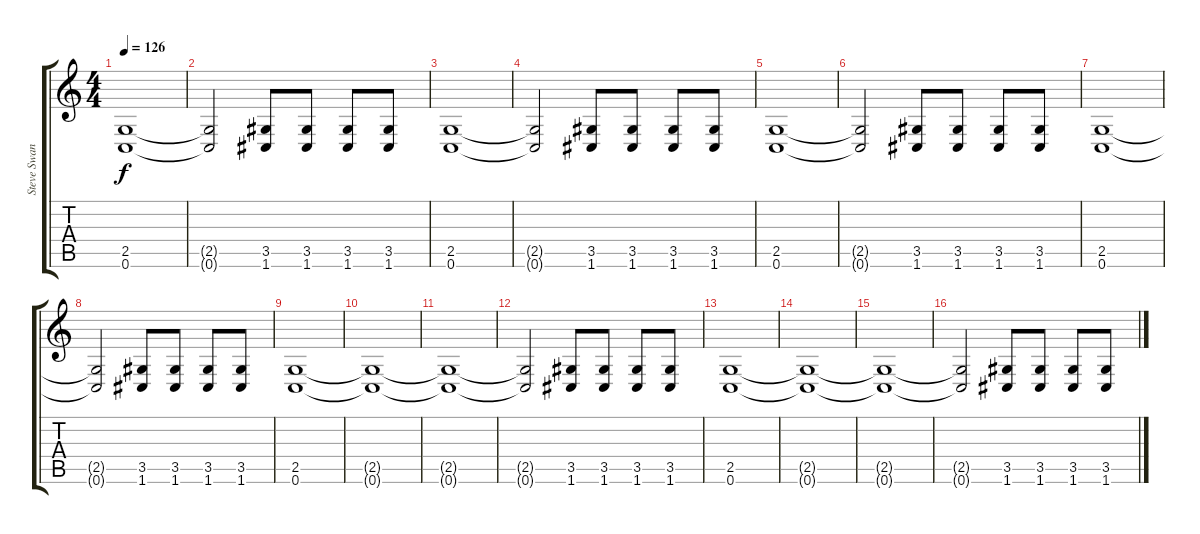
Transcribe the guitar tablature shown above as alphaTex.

\track ("Steve Swanson (Guitar)" "Steve Swan") {instrument distortionguitar}
\staff {score tabs}
\tuning (C4 G3 Eb3 Bb2 F2 C2) {hide}
\ts (4 4)
\tempo 126
\clef g2
\ks c
(2.5 0.6).1{dy f} |
(2.5{t} 0.6{t}).2 (3.5 1.6).8 (3.5 1.6).8 (3.5 1.6).8 (3.5 1.6).8 |
(2.5 0.6).1 |
(2.5{t} 0.6{t}).2 (3.5 1.6).8 (3.5 1.6).8 (3.5 1.6).8 (3.5 1.6).8 |
(2.5 0.6).1 |
(2.5{t} 0.6{t}).2 (3.5 1.6).8 (3.5 1.6).8 (3.5 1.6).8 (3.5 1.6).8 |
(2.5 0.6).1 |
(2.5{t} 0.6{t}).2 (3.5 1.6).8 (3.5 1.6).8 (3.5 1.6).8 (3.5 1.6).8 |
(2.5 0.6).1 |
(2.5{t} 0.6{t}).1 |
(2.5{t} 0.6{t}).1 |
(2.5{t} 0.6{t}).2 (3.5 1.6).8 (3.5 1.6).8 (3.5 1.6).8 (3.5 1.6).8 |
(2.5 0.6).1 |
(2.5{t} 0.6{t}).1 |
(2.5{t} 0.6{t}).1 |
(2.5{t} 0.6{t}).2 (3.5 1.6).8 (3.5 1.6).8 (3.5 1.6).8 (3.5 1.6).8
